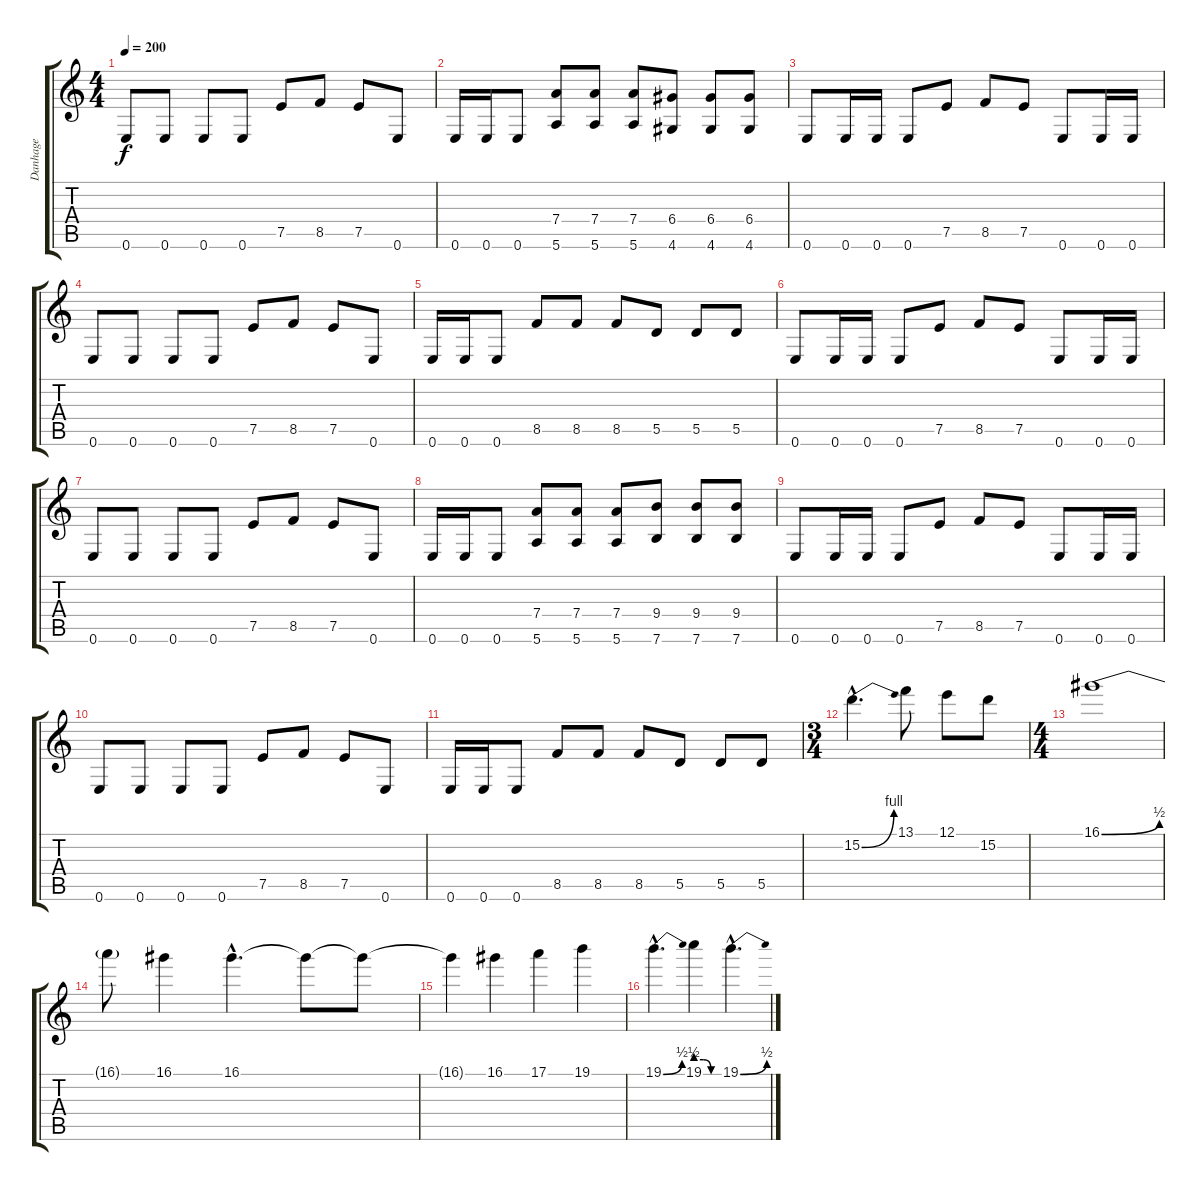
\track ("Danhage" "Danhage") {instrument overdrivenguitar}
\staff {score tabs}
\tuning (E4 B3 G3 D3 A2 E2) {hide}
\ts (4 4)
\tempo 200
\clef g2
\ks c
0.6.8{dy f} 0.6.8 0.6.8 0.6.8 7.5.8 8.5.8 7.5.8 0.6.8 |
0.6.16 0.6.16 0.6.8 (7.4 5.6).8 (7.4 5.6).8 (7.4 5.6).8 (6.4 4.6).8 (6.4 4.6).8 (6.4 4.6).8 |
0.6.8 0.6.16 0.6.16 0.6.8 7.5.8 8.5.8 7.5.8 0.6.8 0.6.16 0.6.16 |
0.6.8 0.6.8 0.6.8 0.6.8 7.5.8 8.5.8 7.5.8 0.6.8 |
0.6.16 0.6.16 0.6.8 8.5.8 8.5.8 8.5.8 5.5.8 5.5.8 5.5.8 |
0.6.8 0.6.16 0.6.16 0.6.8 7.5.8 8.5.8 7.5.8 0.6.8 0.6.16 0.6.16 |
0.6.8 0.6.8 0.6.8 0.6.8 7.5.8 8.5.8 7.5.8 0.6.8 |
0.6.16 0.6.16 0.6.8 (7.4 5.6).8 (7.4 5.6).8 (7.4 5.6).8 (9.4 7.6).8 (9.4 7.6).8 (9.4 7.6).8 |
0.6.8 0.6.16 0.6.16 0.6.8 7.5.8 8.5.8 7.5.8 0.6.8 0.6.16 0.6.16 |
0.6.8 0.6.8 0.6.8 0.6.8 7.5.8 8.5.8 7.5.8 0.6.8 |
0.6.16 0.6.16 0.6.8 8.5.8 8.5.8 8.5.8 5.5.8 5.5.8 5.5.8 |
\ts (3 4)
15.2{be (bend 0 0 60 4) hac}.4{d volume 16 instrument distortionguitar} 13.1.8 12.1.8 15.2.8 |
\ts (4 4)
16.1{be (bend 0 0 60 2)}.1 |
16.1{t}.8 16.1.4 16.1{hac}.4{d} 16.1{t}.8 16.1{t}.8 |
16.1{t}.4 16.1.4 17.1.4 19.1.4 |
19.1{be (bend 0 0 60 2) hac}.4{d} 19.1{be (custom 0 2 20 2 40 0 60 0)}.4 19.1{be (bend 0 0 60 2) hac}.4{d}
